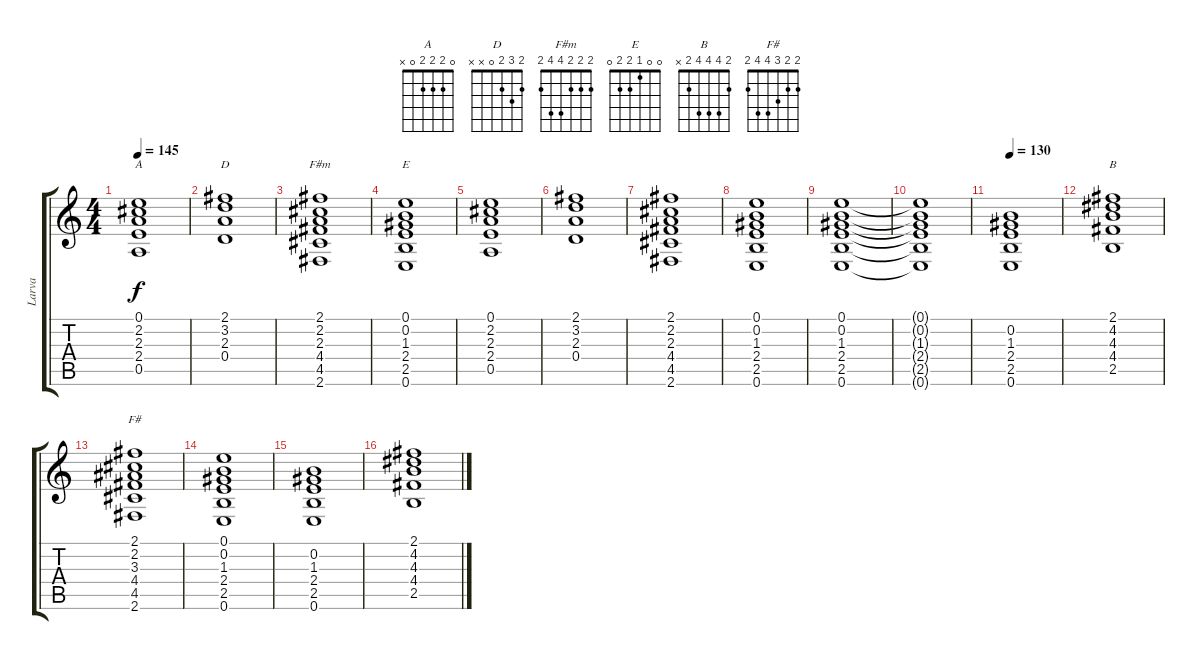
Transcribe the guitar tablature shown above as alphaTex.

\track ("Larva" "Larva") {instrument overdrivenguitar}
\staff {score tabs}
\tuning (E4 B3 G3 D3 A2 E2) {hide}
\chord ("A" 0 2 2 2 0 x)
\chord ("D" 2 3 2 0 x x)
\chord ("F#m" 2 2 2 4 4 2)
\chord ("E" 0 0 1 2 2 0)
\chord ("B" 2 4 4 4 2 x)
\chord ("F#" 2 2 3 4 4 2)
\ts (4 4)
\tempo 145
\clef g2
\ks c
(0.1 2.2 2.3 2.4 0.5).1{ch "A" dy f volume 8} |
(2.1 3.2 2.3 0.4).1{ch "D"} |
(2.1 2.2 2.3 4.4 4.5 2.6).1{ch "F#m"} |
(0.1 0.2 1.3 2.4 2.5 0.6).1{ch "E"} |
(0.1 2.2 2.3 2.4 0.5).1 |
(2.1 3.2 2.3 0.4).1 |
(2.1 2.2 2.3 4.4 4.5 2.6).1 |
(0.1 0.2 1.3 2.4 2.5 0.6).1 |
(0.1 0.2 1.3 2.4 2.5 0.6).1 |
(0.1{t} 0.2{t} 1.3{t} 2.4{t} 2.5{t} 0.6{t}).1 |
\tempo 130
(0.2 1.3 2.4 2.5 0.6).1{volume 6} |
(2.1 4.2 4.3 4.4 2.5).1{ch "B"} |
(2.1 2.2 3.3 4.4 4.5 2.6).1{ch "F#"} |
(0.1 0.2 1.3 2.4 2.5 0.6).1 |
(0.2 1.3 2.4 2.5 0.6).1 |
(2.1 4.2 4.3 4.4 2.5).1
